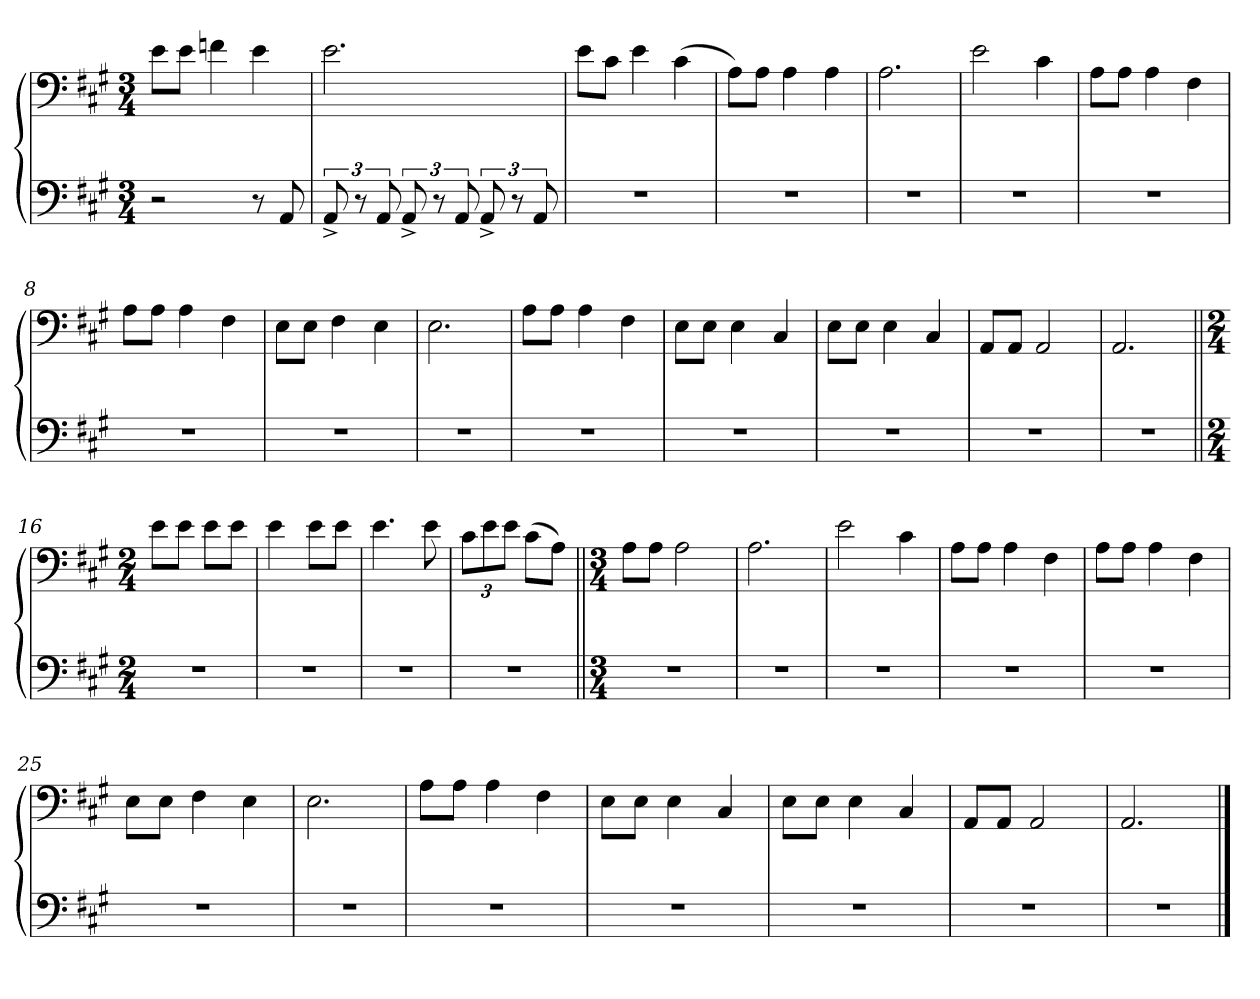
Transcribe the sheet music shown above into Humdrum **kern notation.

**kern	**kern
*part1	*part1
*staff2	*staff1
*clefF4	*clefF4
*k[f#c#g#]	*k[f#c#g#]
*M3/4	*M3/4
=1	=1
2r	8e\L
.	8e\J
.	4fn\
8r	4e\
8AA/	.
=2	=2
12AA^/	2.e\
12r	.
12AA/	.
12AA^/	.
12r	.
12AA/	.
12AA^/	.
12r	.
12AA/	.
=3	=3
2.r	8e\L
.	8c#\J
.	4e\
.	(4c#\
=4	=4
2.r	8A\L)
.	8A\J
.	4A\
.	4A\
=5	=5
2.r	2.A\
=6	=6
2.r	2e\
.	4c#\
=7	=7
2.r	8A\L
.	8A\J
.	4A\
.	4F#\
=8	=8
2.r	8A\L
.	8A\J
.	4A\
.	4F#\
=9	=9
2.r	8E\L
.	8E\J
.	4F#\
.	4E\
=10	=10
2.r	2.E\
=11	=11
2.r	8A\L
.	8A\J
.	4A\
.	4F#\
=12	=12
2.r	8E\L
.	8E\J
.	4E\
.	4C#/
=13	=13
2.r	8E\L
.	8E\J
.	4E\
.	4C#/
=14	=14
2.r	8AA/L
.	8AA/J
.	2AA/
=15	=15
2.r	2.AA/
=16||	=16||
*M2/4	*M2/4
2r	8e\L
.	8e\J
.	8e\L
.	8e\J
=17	=17
2r	4e\
.	8e\L
.	8e\J
=18	=18
2r	4.e\
.	8e\
=19	=19
2r	12c#\L
.	12e\
.	12e\J
.	(8c#\L
.	8A\J)
=20||	=20||
*M3/4	*M3/4
2.r	8A\L
.	8A\J
.	2A\
=21	=21
2.r	2.A\
=22	=22
2.r	2e\
.	4c#\
=23	=23
2.r	8A\L
.	8A\J
.	4A\
.	4F#\
=24	=24
2.r	8A\L
.	8A\J
.	4A\
.	4F#\
=25	=25
2.r	8E\L
.	8E\J
.	4F#\
.	4E\
=26	=26
2.r	2.E\
=27	=27
2.r	8A\L
.	8A\J
.	4A\
.	4F#\
=28	=28
2.r	8E\L
.	8E\J
.	4E\
.	4C#/
=29	=29
2.r	8E\L
.	8E\J
.	4E\
.	4C#/
=30	=30
2.r	8AA/L
.	8AA/J
.	2AA/
=31	=31
2.r	2.AA/
==	==
*-	*-
